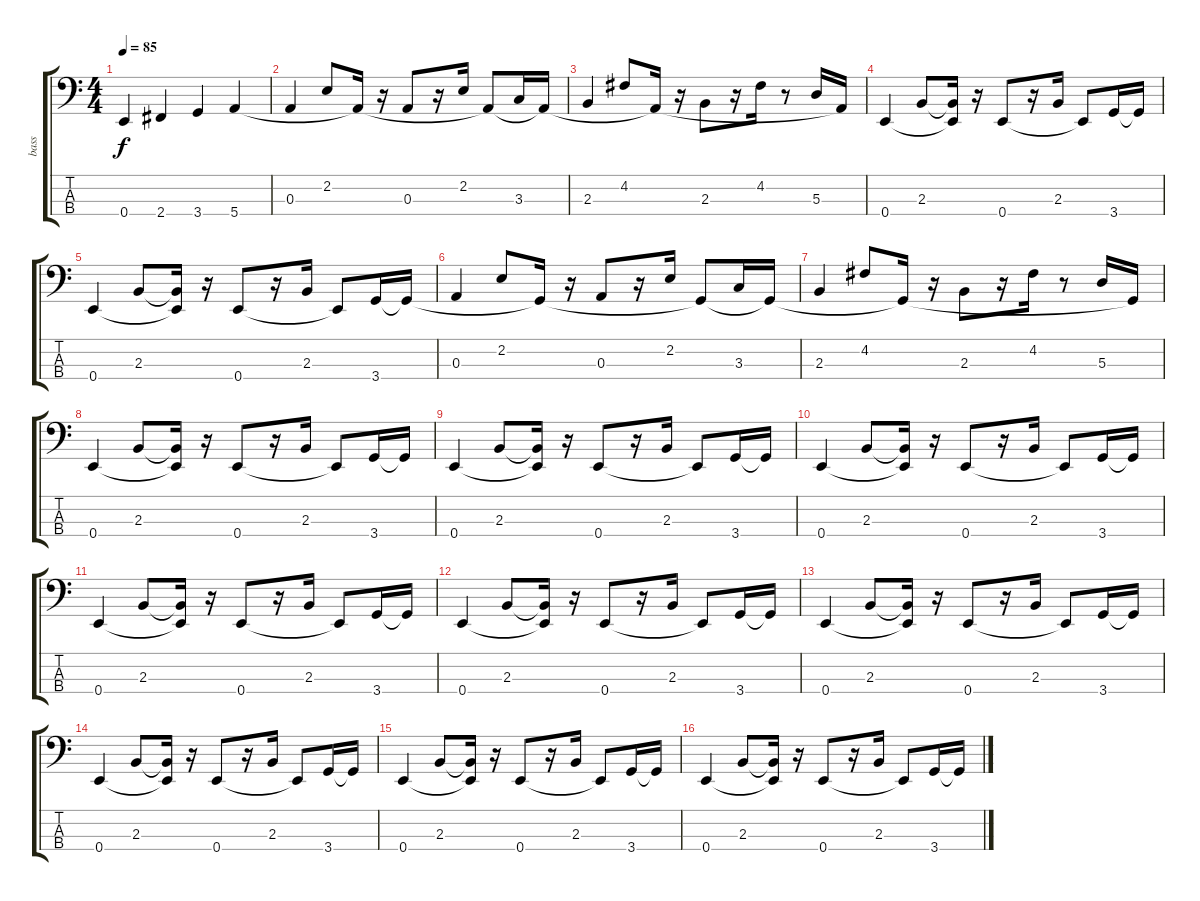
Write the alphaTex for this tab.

\track ("bass" "bass") {instrument electricbassfinger}
\staff {score tabs}
\tuning (G2 D2 A1 E1) {hide}
\ts (4 4)
\tempo 85
\clef f4
\ks c
0.4.4{dy f} 2.4.4 3.4.4 5.4.4 |
0.3.4 2.2.8 5.4{t}.16 r.16 0.3.8 r.16 2.2.16 5.4{t}.8 3.3.16 5.4{t}.16 |
2.3.4 4.2.8 5.4{t}.16 r.16 2.3.8 r.16 4.2.16 r.8 5.3.16 5.4{t}.16 |
0.4.4 2.3.8 (2.3{t} 0.4{t}).16 r.16 0.4.8 r.16 2.3.16 0.4{t}.8 3.4.16 3.4{t}.16 |
0.4.4 2.3.8 (2.3{t} 0.4{t}).16 r.16 0.4.8 r.16 2.3.16 0.4{t}.8 3.4.16 3.4{t}.16 |
0.3.4 2.2.8 3.4{t}.16 r.16 0.3.8 r.16 2.2.16 3.4{t}.8 3.3.16 3.4{t}.16 |
2.3.4 4.2.8 3.4{t}.16 r.16 2.3.8 r.16 4.2.16 r.8 5.3.16 3.4{t}.16 |
0.4.4 2.3.8 (2.3{t} 0.4{t}).16 r.16 0.4.8 r.16 2.3.16 0.4{t}.8 3.4.16 3.4{t}.16 |
0.4.4 2.3.8 (2.3{t} 0.4{t}).16 r.16 0.4.8 r.16 2.3.16 0.4{t}.8 3.4.16 3.4{t}.16 |
0.4.4 2.3.8 (2.3{t} 0.4{t}).16 r.16 0.4.8 r.16 2.3.16 0.4{t}.8 3.4.16 3.4{t}.16 |
0.4.4 2.3.8 (2.3{t} 0.4{t}).16 r.16 0.4.8 r.16 2.3.16 0.4{t}.8 3.4.16 3.4{t}.16 |
0.4.4 2.3.8 (2.3{t} 0.4{t}).16 r.16 0.4.8 r.16 2.3.16 0.4{t}.8 3.4.16 3.4{t}.16 |
0.4.4 2.3.8 (2.3{t} 0.4{t}).16 r.16 0.4.8 r.16 2.3.16 0.4{t}.8 3.4.16 3.4{t}.16 |
0.4.4 2.3.8 (2.3{t} 0.4{t}).16 r.16 0.4.8 r.16 2.3.16 0.4{t}.8 3.4.16 3.4{t}.16 |
0.4.4 2.3.8 (2.3{t} 0.4{t}).16 r.16 0.4.8 r.16 2.3.16 0.4{t}.8 3.4.16 3.4{t}.16 |
0.4.4 2.3.8 (2.3{t} 0.4{t}).16 r.16 0.4.8 r.16 2.3.16 0.4{t}.8 3.4.16 3.4{t}.16
